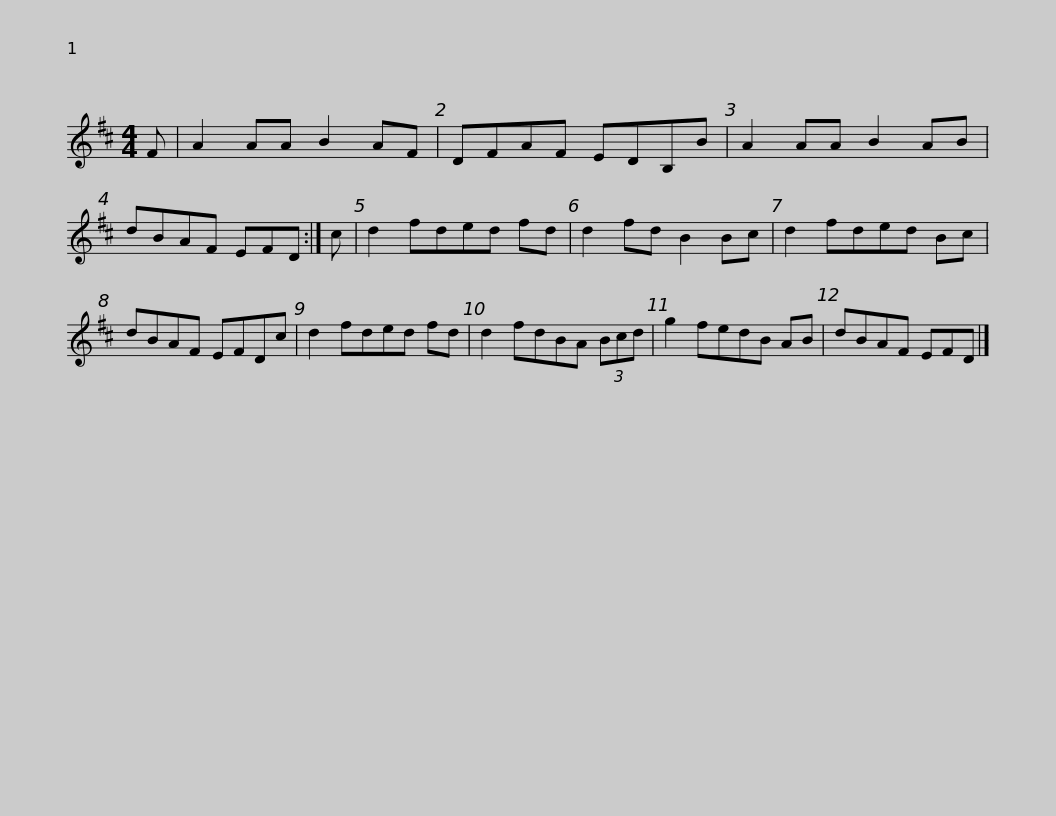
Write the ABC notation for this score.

X:1
L:1/8
M:4/4
I:linebreak $
K:D
V:1 treble
V:1
 F | A2 AA B2 AF | DFAF EDB,B | A2 AA B2 AB | dBAF EFD :| %5
 c | d2 fded fd |$ d2 fd B2 Bc | d2 fded Bc | dBAF EFDc | %10
 d2 fded fd | d2 fdBA (3Bcd | g2 fedB AB |$ dBAF EFD |] %14
